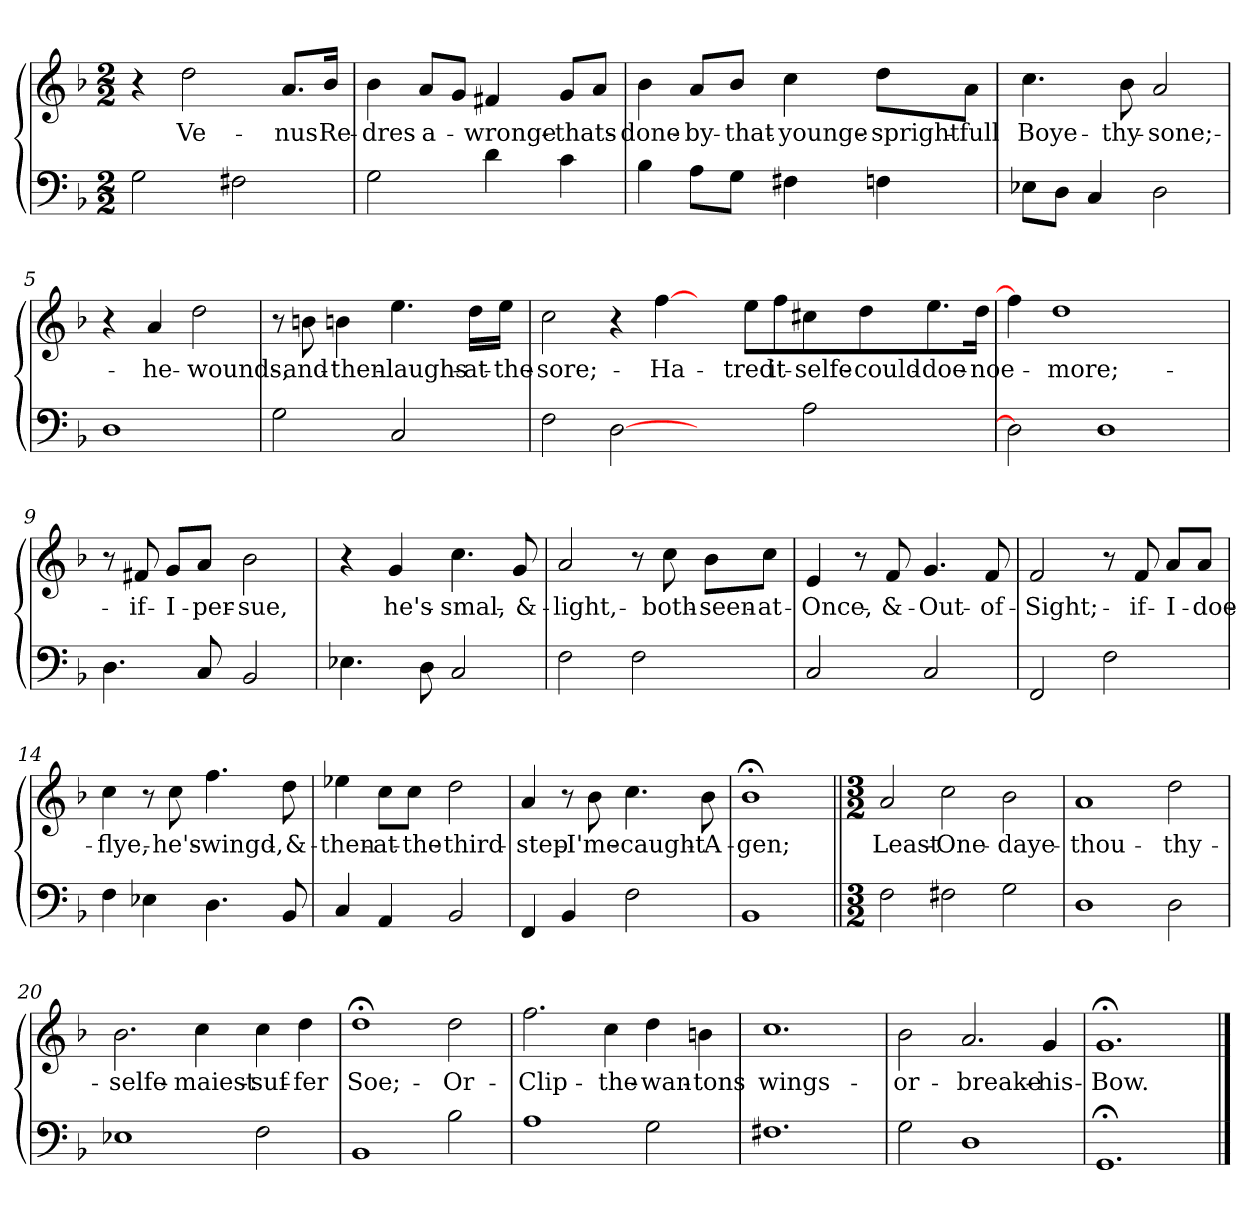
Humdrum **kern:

**kern	**kern	**text
*part2	*part1	*part1
*staff2	*staff1	*staff1
*clefF4	*clefG2	*
*k[b-]	*k[b-]	*
*d:	*d:	*
*M2/2	*M2/2	*
=1	=1	=1
2G\	4r	.
.	2dd\	Ve-
2F#X\	.	.
.	8.a/L	-nus
.	16b-/Jk	Re-
=2	=2	=2
2G\	4b-\	-dres
.	8a/L	a-
.	8g/J	.
4d\	4f#X/	wronge-
4c\	8g/L	thats-
.	8a/J	.
=3	=3	=3
4B-\	4b-\	done-
8A\L	8a/L	by-
8G\J	8b-/J	that-
4F#X\	4cc\	younge-
4Fn\	8dd\L	spright-
.	8a\J	-full
=4	=4	=4
8E-X\L	4.cc\	Boye-
8D\J	.	.
4C/	.	.
.	8b-\	thy-
2D\	2a/	sone;-
=5	=5	=5
1D\	4r	.
.	4a/	he-
.	2dd\	wounds,-
!!LO:LB:g=z
=6	=6	=6
2G\	8r	.
.	8bn\	and-
.	4bn\	then-
2C/	4.ee\	laughs-
.	16dd\LL	at-
.	16ee\JJ	the-
=7	=7	=7
2F\	2cc\	sore;-
[2D\	4r	.
.	[4ff\	Ha-
2ryy	4ryy	.
.	8ee\L	-tred
.	8ff\	it-
2A\	8cc#X\	selfe-
.	8dd\	could-
.	8.ee\	doe-
.	16dd\Jk	noe-
=8	=8	=8
2D\]	4ff\]	.
.	1dd\	more;-
1D\	.	.
.	4ryy	.
=9	=9	=9
4.D\	8r	.
.	8f#X/	if-
.	8g/L	I-
8C/	8a/J	per-
2BB-/	2b-\	-sue,
!!LO:LB:g=z
=10	=10	=10
4.E-X\	4r	.
.	4g/	he's-
8D\	.	.
2C/	4.cc\	smal,-
.	8g/	&-
=11	=11	=11
2F\	2a/	light,-
2F\	8r	.
.	8cc\	both-
.	8b-\L	seen-
.	8cc\J	at-
=12	=12	=12
2C/	4e/	Once,-
.	8r	.
.	8f/	&-
2C/	4.g/	Out-
.	8f/	of-
=13	=13	=13
2FF/	2f/	Sight;-
2F\	8r	.
.	8f/	if-
.	8a/L	I-
.	8a/J	doe-
=14	=14	=14
4F\	4cc\	flye,-
4E-X\	8r	.
.	8cc\	he's-
4.D\	4.ff\	wingd,-
8BB-/	8dd\	&-
!!LO:LB:g=z
=15	=15	=15
4C/	4ee-X\	then-
4AA/	8cc\L	at-
.	8cc\J	the-
2BB-/	2dd\	third-
=16	=16	=16
4FF/	4a/	step-
4BB-/	8r	.
.	8b-\	I'me-
2F\	4.cc\	caught-
.	8b-\	A-
=17	=17	=17
1BB-/	1b-;<\	-gen;
=18||	=18||	=18||
*M3/2	*M3/2	*
2F\	2a/	Least-
2F#X\	2cc\	One-
2G\	2b-\	daye-
=19	=19	=19
1D\	1a/	thou-
2D\	2dd\	thy-
!!LO:LB:g=z
=20	=20	=20
1E-X\	2.b-\	selfe-
.	4cc\	maiest-
2F\	4cc\	suf-
.	4dd\	-fer
=21	=21	=21
1BB-/	1dd;<\	Soe;-
2B-\	2dd\	Or-
=22	=22	=22
1A\	2.ff\	Clip-
.	4cc\	the-
2G\	4dd\	wan-
.	4bn\	-tons
=23	=23	=23
1.F#X\	1.cc\	wings-
=24	=24	=24
2G\	2b-\	or-
1D\	2.a/	breake-
.	4g/	his-
=25	=25	=25
1.GG;</	1.g;</	Bow.-
==	==	==
*-	*-	*-
